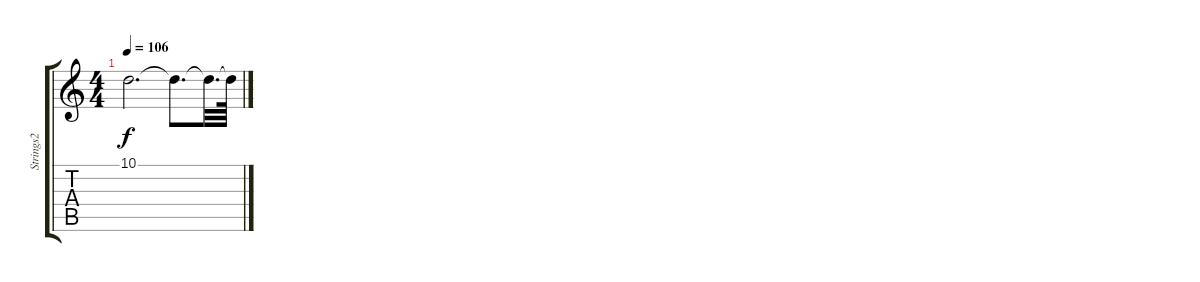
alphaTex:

\track ("Strings2" "Strings2") {instrument stringensemble1}
\staff {score tabs}
\tuning (E4 B3 G3 D3 A2 E2) {hide}
\ts (4 4)
\tempo 106
\clef g2
\ks c
10.1{t}.2{d dy f} 10.1{t}.8{d} 10.1{t}.32{d} 10.1{t}.64
